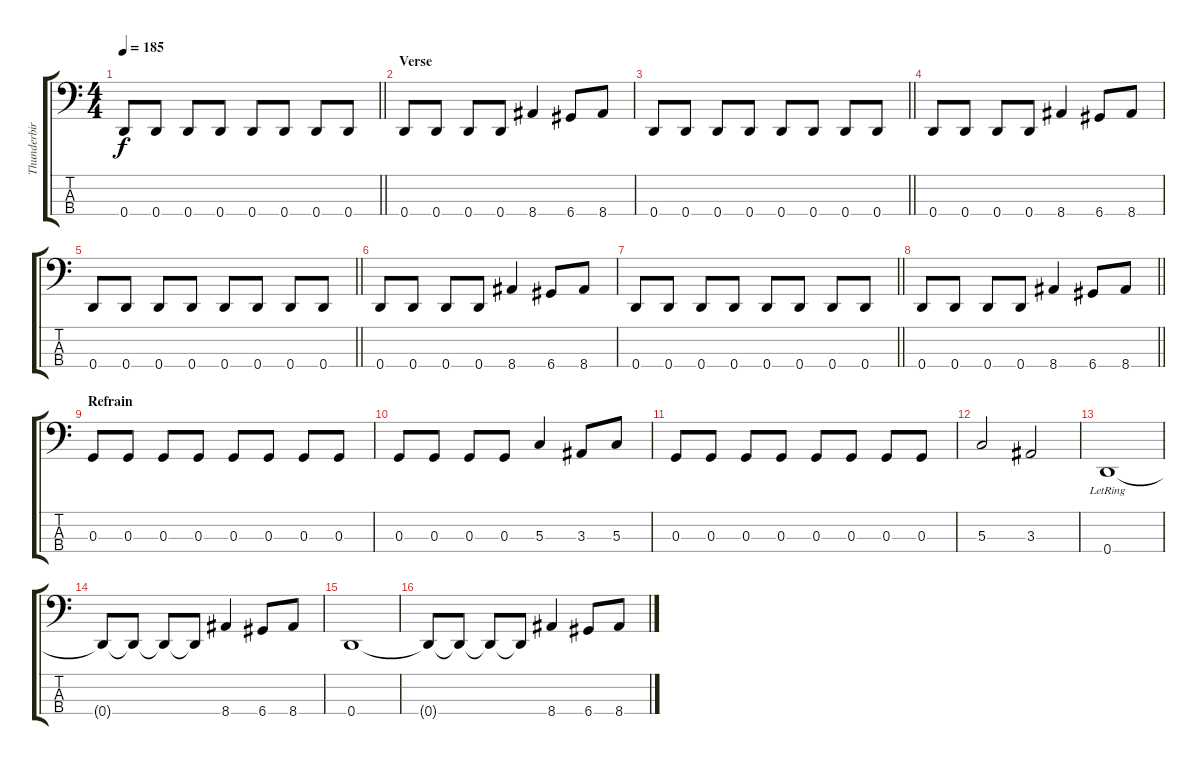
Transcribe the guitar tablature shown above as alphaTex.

\track ("Thunderbird" "Thunderbir") {instrument electricbasspick}
\staff {score tabs}
\tuning (F2 C2 G1 D1) {hide}
\ts (4 4)
\tempo 185
\clef f4
\barLineRight lightlight
\ks c
0.4.8{dy f} 0.4.8 0.4.8 0.4.8 0.4.8 0.4.8 0.4.8 0.4.8 |
\section ("" "Verse")
0.4.8 0.4.8 0.4.8 0.4.8 8.4.4 6.4.8 8.4.8 |
\barLineRight lightlight
0.4.8 0.4.8 0.4.8 0.4.8 0.4.8 0.4.8 0.4.8 0.4.8 |
0.4.8 0.4.8 0.4.8 0.4.8 8.4.4 6.4.8 8.4.8 |
\barLineRight lightlight
0.4.8 0.4.8 0.4.8 0.4.8 0.4.8 0.4.8 0.4.8 0.4.8 |
0.4.8 0.4.8 0.4.8 0.4.8 8.4.4 6.4.8 8.4.8 |
\barLineRight lightlight
0.4.8 0.4.8 0.4.8 0.4.8 0.4.8 0.4.8 0.4.8 0.4.8 |
\barLineRight lightlight
0.4.8 0.4.8 0.4.8 0.4.8 8.4.4 6.4.8 8.4.8 |
\section ("" "Refrain")
0.3.8 0.3.8 0.3.8 0.3.8 0.3.8 0.3.8 0.3.8 0.3.8 |
0.3.8 0.3.8 0.3.8 0.3.8 5.3.4 3.3.8 5.3.8 |
0.3.8 0.3.8 0.3.8 0.3.8 0.3.8 0.3.8 0.3.8 0.3.8 |
5.3.2 3.3.2 |
0.4{lr}.1 |
0.4{t}.8 0.4{t}.8 0.4{t}.8 0.4{t}.8 8.4.4 6.4.8 8.4.8 |
0.4.1 |
0.4{t}.8 0.4{t}.8 0.4{t}.8 0.4{t}.8 8.4.4 6.4.8 8.4.8
